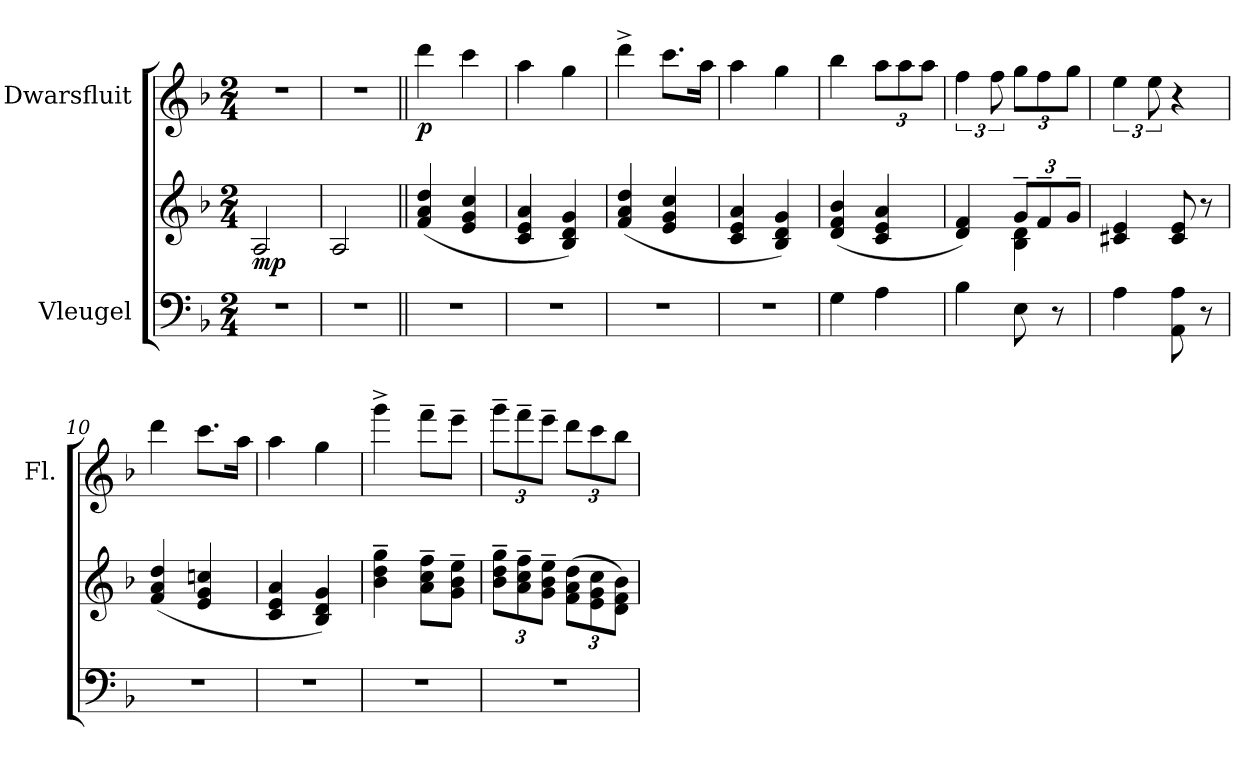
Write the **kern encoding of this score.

**kern	**kern	**dynam	**kern	**dynam
*part2	*part2	*part2	*part1	*part1
*staff3	*staff2	*staff2/3	*staff1	*staff1
*I"Vleugel	*	*	*I"Dwarsfluit	*
*	*	*	*I'Fl.	*
*clefF4	*clefG2	*	*clefG2	*
*k[b-]	*k[b-]	*	*k[b-]	*
*M2/4	*M2/4	*	*M2/4	*
*MM40	*MM40	*	*MM40	*
=1	=1	=1	=1	=1
!	!	!LO:DY:b	!	!
2r	2A/	mp	2r	.
=2	=2	=2	=2	=2
2r	2A/	.	2r	.
=3||	=3||	=3||	=3||	=3||
!	!	!	!	!LO:DY:b
2r	(4f/ 4a/ 4dd/	.	4ddd\	p
.	4e/ 4g/ 4cc/	.	4ccc\	.
=4	=4	=4	=4	=4
2r	4c/ 4e/ 4a/	.	4aa\	.
.	4B-/ 4d/ 4g/)	.	4gg\	.
=5	=5	=5	=5	=5
2r	(4f/ 4a/ 4dd/	.	4ddd^\	.
.	4e/ 4g/ 4cc/	.	8.ccc\L	.
.	.	.	16aa\Jk	.
=6	=6	=6	=6	=6
2r	4c/ 4e/ 4a/	.	4aa\	.
.	4B-/ 4d/ 4g/)	.	4gg\	.
=7	=7	=7	=7	=7
4G\	(4d/ 4f/ 4b-/	.	4bb-\	.
*	*	*	*Xbrackettup	*
4A\	4c/ 4e/ 4a/	.	12aa\L	.
.	.	.	12aa\	.
.	.	.	12aa\J	.
=8	=8	=8	=8	=8
*	*^	*	*	*
*	*	*	*	*brackettup	*
4B-\	4d/ 4f/)	4ryy	.	6ff\	.
.	.	.	.	12ff\	.
*	*Xbrackettup	*	*	*Xbrackettup	*
8E\	12g~/L	4B-\ 4d\	.	12gg\L	.
.	12f~/	.	.	12ff\	.
8r	.	.	.	.	.
.	12g~/J	.	.	12gg\J	.
*	*v	*v	*	*	*
!!LO:LB:g=z
=9	=9	=9	=9	=9
*	*	*	*brackettup	*
4A\	4c#X/ 4e/	.	6ee\	.
.	.	.	12ee\	.
8AA\ 8A\	8c#/ 8e/	.	4r	.
8r	8r	.	.	.
=10	=10	=10	=10	=10
2r	(4f/ 4a/ 4dd/	.	4ddd\	.
.	4e/ 4g/ 4ccn/	.	8.ccc\L	.
.	.	.	16aa\Jk	.
=11	=11	=11	=11	=11
2r	4c/ 4e/ 4a/	.	4aa\	.
.	4B-/ 4d/ 4g/)	.	4gg\	.
=12	=12	=12	=12	=12
2r	4b-\~ 4dd\~ 4gg\~	.	4ggg^\	.
.	8a\~ 8cc\~ 8ff\~L	.	8fff~\L	.
.	8g\~ 8b-\~ 8ee\~J	.	8eee~\J	.
=13	=13	=13	=13	=13
*	*	*	*Xbrackettup	*
2r	12b-\~ 12dd\~ 12gg\~L	.	12ggg~\L	.
.	12a\~ 12cc\~ 12ff\~	.	12fff~\	.
.	12g\~ 12b-\~ 12ee\~J	.	12eee~\J	.
.	(12f\ 12a\ 12dd\L	.	12ddd\L	.
.	12e\ 12g\ 12cc\	.	12ccc\	.
.	12d\ 12f\ 12b-\J)	.	12bb-\J	.
=	=	=	=	=
*-	*-	*-	*-	*-
